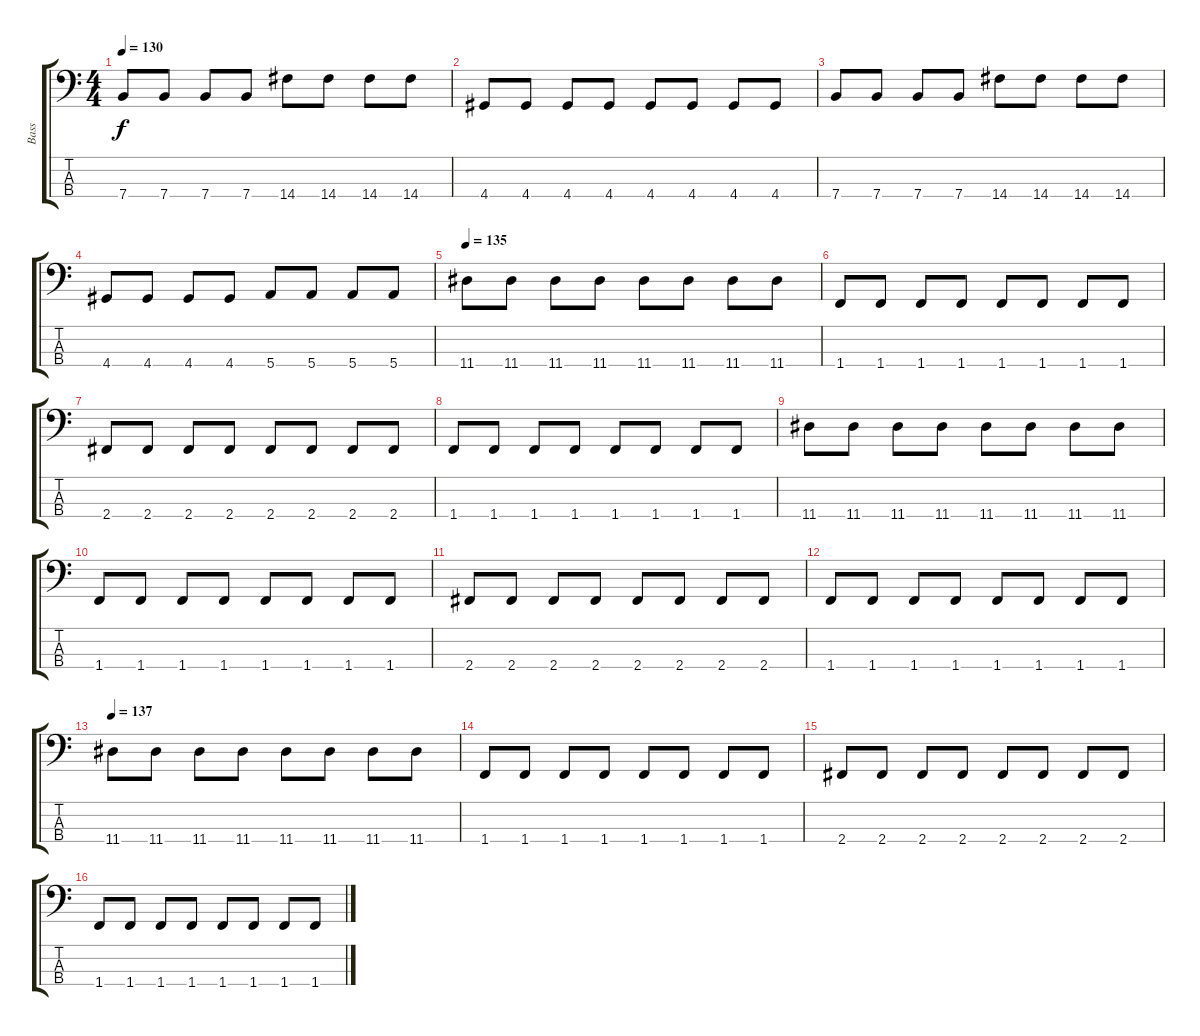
\track ("Bass" "Bass") {instrument electricbasspick}
\staff {score tabs}
\tuning (G2 D2 A1 E1) {hide}
\ts (4 4)
\tempo 130
\clef f4
\ks c
7.4.8{dy f} 7.4.8 7.4.8 7.4.8 14.4.8 14.4.8 14.4.8 14.4.8 |
4.4.8 4.4.8 4.4.8 4.4.8 4.4.8 4.4.8 4.4.8 4.4.8 |
7.4.8 7.4.8 7.4.8 7.4.8 14.4.8 14.4.8 14.4.8 14.4.8 |
4.4.8 4.4.8 4.4.8 4.4.8 5.4.8 5.4.8 5.4.8 5.4.8 |
\tempo 135
11.4.8 11.4.8 11.4.8 11.4.8 11.4.8 11.4.8 11.4.8 11.4.8 |
1.4.8 1.4.8 1.4.8 1.4.8 1.4.8 1.4.8 1.4.8 1.4.8 |
2.4.8 2.4.8 2.4.8 2.4.8 2.4.8 2.4.8 2.4.8 2.4.8 |
1.4.8 1.4.8 1.4.8 1.4.8 1.4.8 1.4.8 1.4.8 1.4.8 |
11.4.8 11.4.8 11.4.8 11.4.8 11.4.8 11.4.8 11.4.8 11.4.8 |
1.4.8 1.4.8 1.4.8 1.4.8 1.4.8 1.4.8 1.4.8 1.4.8 |
2.4.8 2.4.8 2.4.8 2.4.8 2.4.8 2.4.8 2.4.8 2.4.8 |
1.4.8 1.4.8 1.4.8 1.4.8 1.4.8 1.4.8 1.4.8 1.4.8 |
\tempo 137
11.4.8 11.4.8 11.4.8 11.4.8 11.4.8 11.4.8 11.4.8 11.4.8 |
1.4.8 1.4.8 1.4.8 1.4.8 1.4.8 1.4.8 1.4.8 1.4.8 |
2.4.8 2.4.8 2.4.8 2.4.8 2.4.8 2.4.8 2.4.8 2.4.8 |
1.4.8 1.4.8 1.4.8 1.4.8 1.4.8 1.4.8 1.4.8 1.4.8
